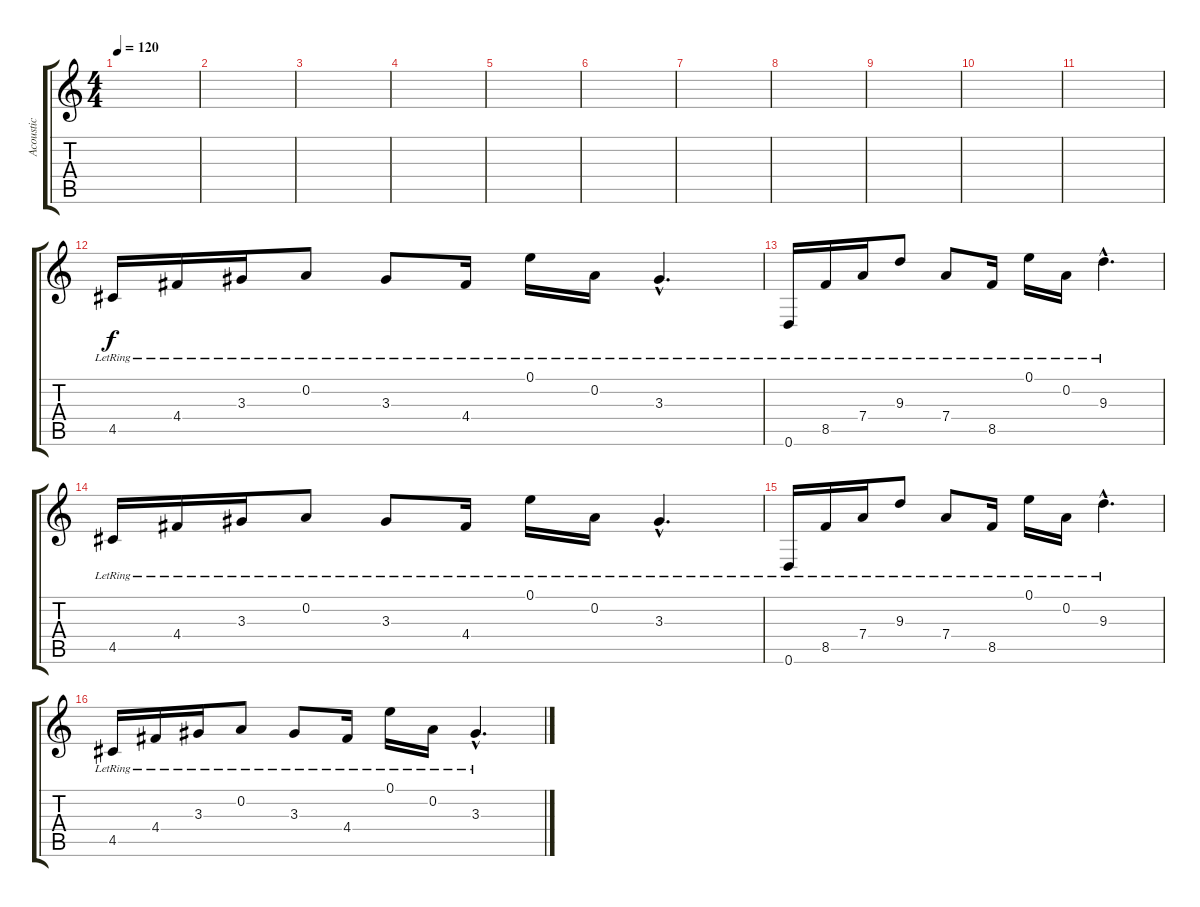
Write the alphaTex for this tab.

\track ("Acoustic" "Acoustic") {instrument acousticguitarsteel}
\staff {score tabs}
\tuning (E4 A3 F3 D3 A2 D2) {hide}
\ts (4 4)
\tempo 120
\clef g2
\ks c
|
|
|
|
|
|
|
|
|
|
|
4.5{lr}.16 4.4{lr}.16 3.3{lr}.16 0.2{lr}.8 3.3{lr}.8 4.4{lr}.16 0.1{lr}.16 0.2{lr}.16 3.3{hac lr}.4{d} |
0.6{lr}.16 8.5{lr}.16 7.4{lr}.16 9.3{lr}.8 7.4{lr}.8 8.5{lr}.16 0.1{lr}.16 0.2{lr}.16 9.3{hac lr}.4{d} |
4.5{lr}.16 4.4{lr}.16 3.3{lr}.16 0.2{lr}.8 3.3{lr}.8 4.4{lr}.16 0.1{lr}.16 0.2{lr}.16 3.3{hac lr}.4{d} |
0.6{lr}.16 8.5{lr}.16 7.4{lr}.16 9.3{lr}.8 7.4{lr}.8 8.5{lr}.16 0.1{lr}.16 0.2{lr}.16 9.3{hac lr}.4{d} |
4.5{lr}.16 4.4{lr}.16 3.3{lr}.16 0.2{lr}.8 3.3{lr}.8 4.4{lr}.16 0.1{lr}.16 0.2{lr}.16 3.3{hac lr}.4{d}
